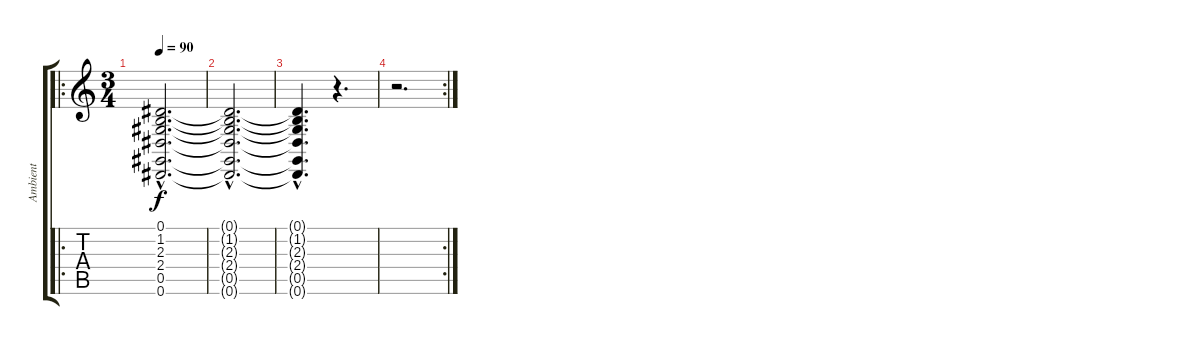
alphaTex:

\track ("Ambient" "Ambient") {instrument stringensemble2}
\staff {score tabs}
\tuning (Eb4 Bb3 Gb3 Db3 Ab2 Eb2) {hide}
\ro
\ts (3 4)
\tempo 90
\clef g2
\ks c
(0.1{hac} 1.2{hac} 2.3{hac} 2.4{hac} 0.5{hac} 0.6{hac}).2{d dy f instrument stringensemble2} |
(0.1{hac t} 1.2{hac t} 2.3{hac t} 2.4{hac t} 0.5{hac t} 0.6{hac t}).2{d} |
(0.1{hac t} 1.2{hac t} 2.3{hac t} 2.4{hac t} 0.5{hac t} 0.6{hac t}).4{d} r.4{d} |
\rc 2
r.2{d}
